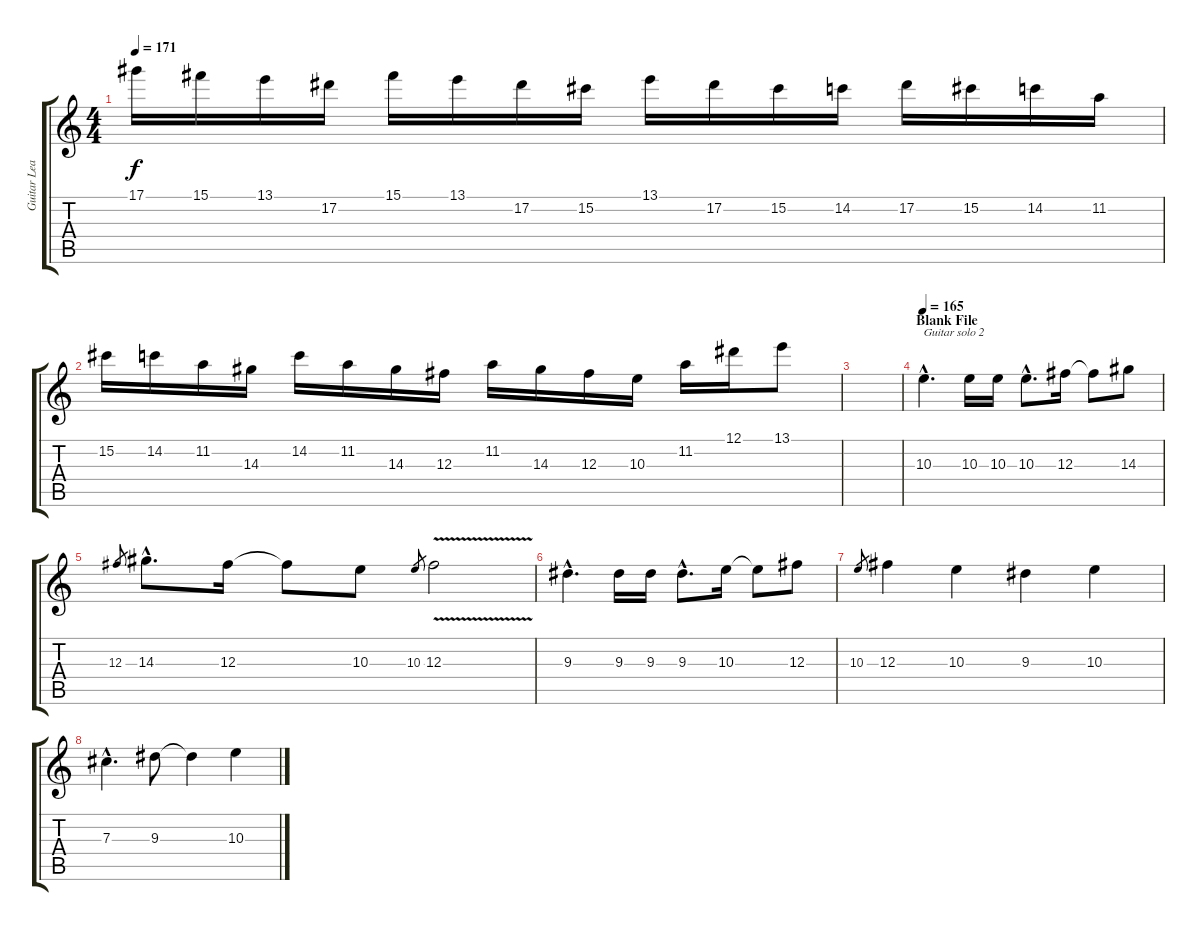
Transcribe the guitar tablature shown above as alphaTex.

\track ("Guitar Lead" "Guitar Lea") {instrument distortionguitar}
\staff {score tabs}
\tuning (Eb4 Bb3 Gb3 Db3 Ab2 Eb2) {hide}
\ts (4 4)
\tempo 171
\clef g2
\ks c
17.1.16{dy f} 15.1.16 13.1.16 17.2.16 15.1.16 13.1.16 17.2.16 15.2.16 13.1.16 17.2.16 15.2.16 14.2.16 17.2.16 15.2.16 14.2.16 11.2.16 |
15.2.16 14.2.16 11.2.16 14.3.16 14.2.16 11.2.16 14.3.16 12.3.16 11.2.16 14.3.16 12.3.16 10.3.16 11.2.16 12.1.16 13.1.8 |
|
\section ("" "Blank File")
\tempo 165
10.3{hac}.4{d txt "Guitar solo 2" balance 14} 10.3.16 10.3.16 10.3{hac}.8{d} 12.3.16 12.3{t}.8 14.3.8 |
12.3.8{gr} 14.3{hac}.8{d} 12.3.16 12.3{t}.8 10.3.8 10.3.8{gr} 12.3{v}.2 |
9.3{hac}.4{d} 9.3.16 9.3.16 9.3{hac}.8{d} 10.3.16 10.3{t}.8 12.3.8 |
10.3.8{gr} 12.3.4 10.3.4 9.3.4 10.3.4 |
7.3{hac}.4{d} 9.3.8 9.3{t}.4 10.3.4
